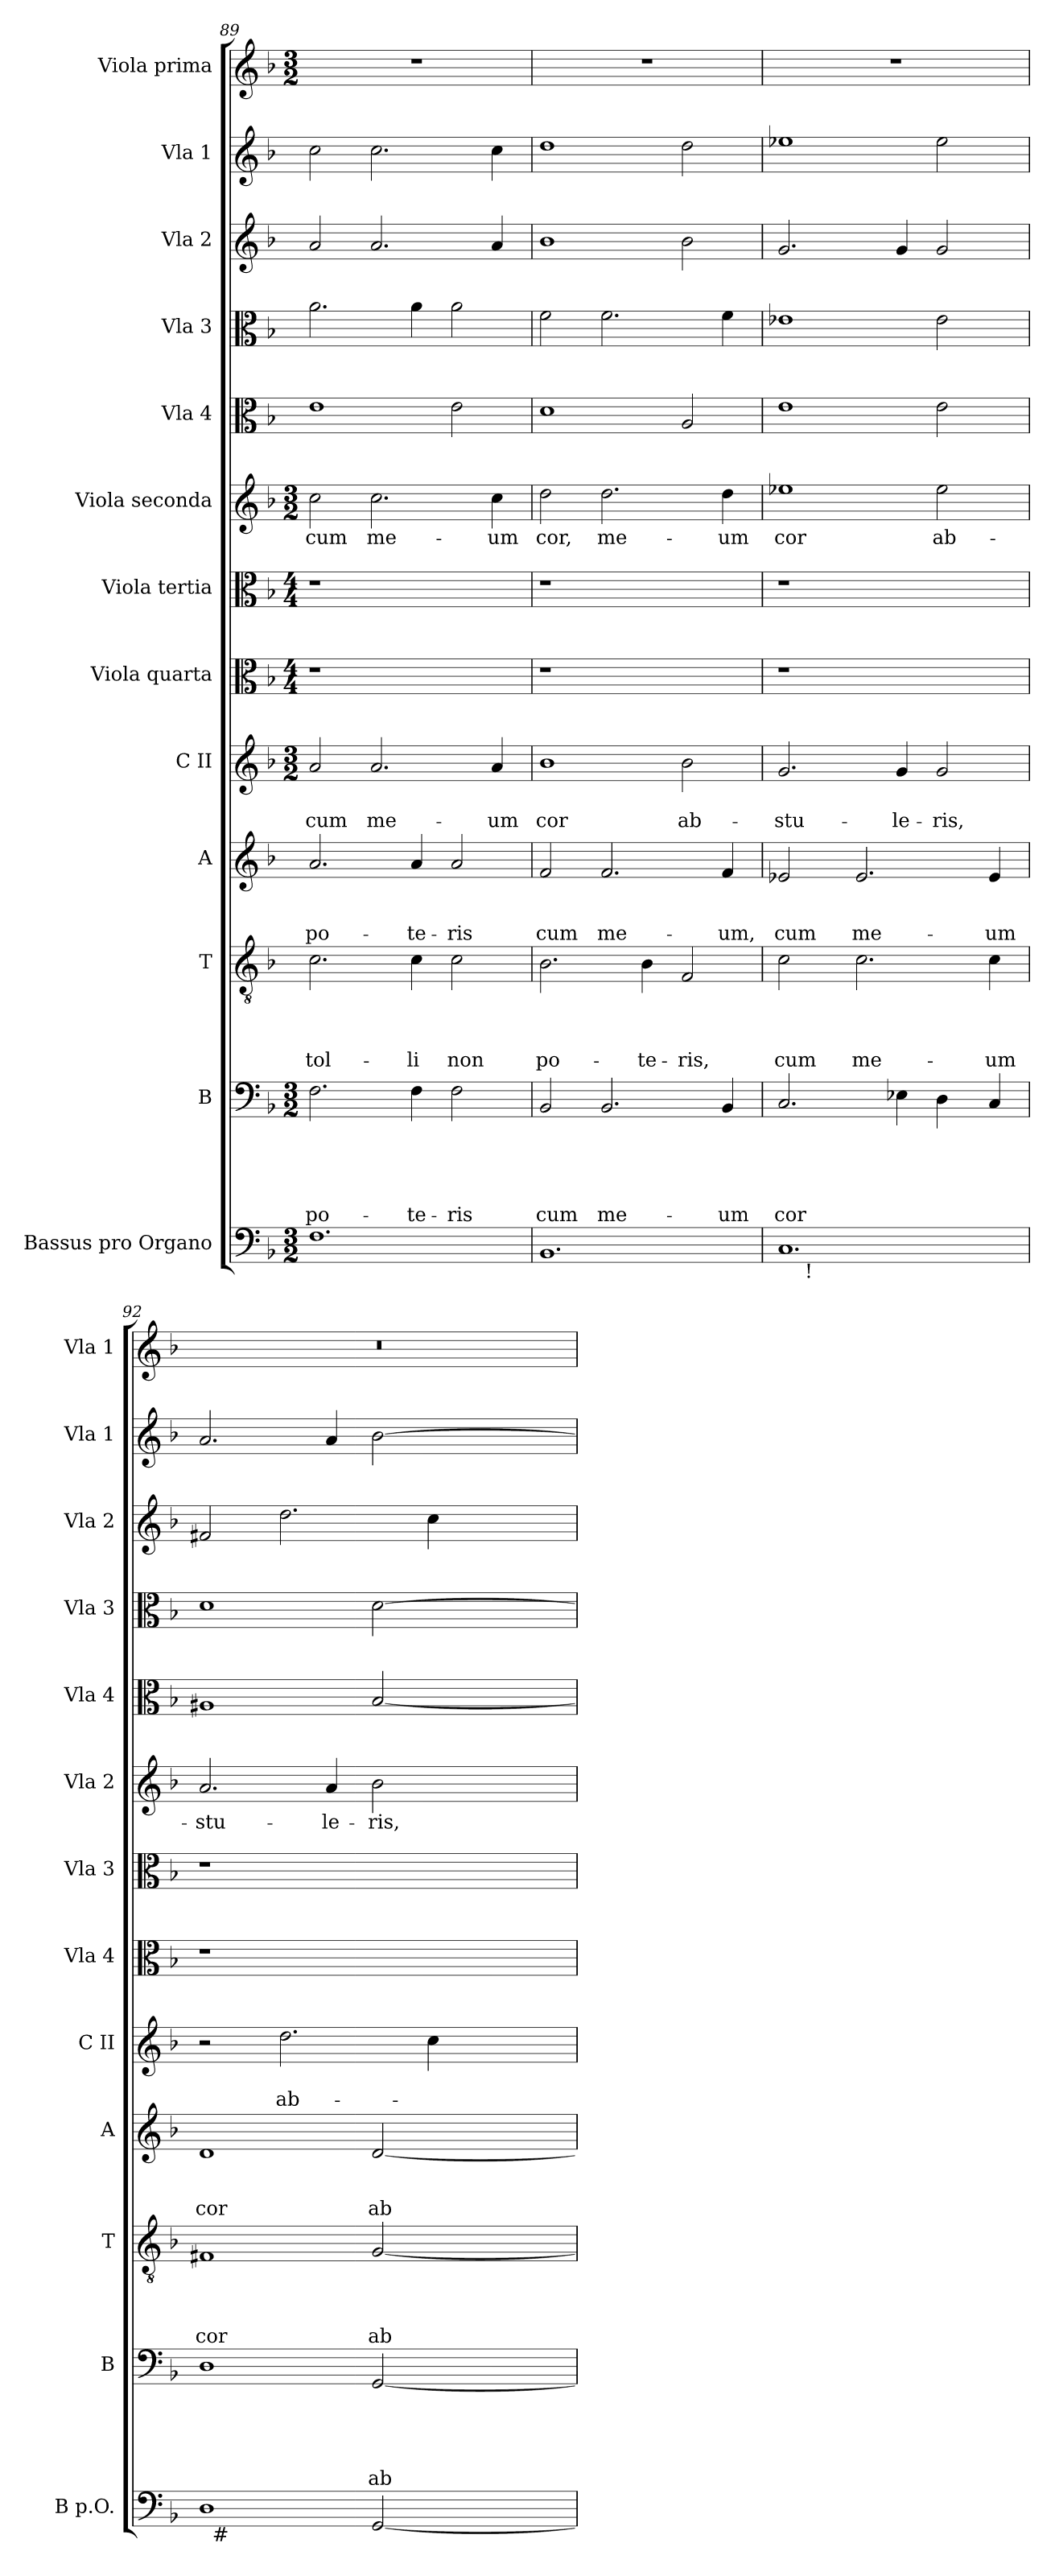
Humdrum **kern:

**kern	**kern	**text	**text	**text	**text	**text	**kern	**text	**text	**text	**text	**kern	**text	**text	**text	**kern	**text	**text	**kern	**kern	**kern	**text	**kern	**kern	**kern	**kern	**kern
*part13	*part12	*part12	*part12	*part12	*part12	*part12	*part11	*part11	*part11	*part11	*part11	*part10	*part10	*part10	*part10	*part9	*part9	*part9	*part8	*part7	*part6	*part6	*part5	*part4	*part3	*part2	*part1
*staff13	*staff12	*staff12	*staff12	*staff12	*staff12	*staff12	*staff11	*staff11	*staff11	*staff11	*staff11	*staff10	*staff10	*staff10	*staff10	*staff9	*staff9	*staff9	*staff8	*staff7	*staff6	*staff6	*staff5	*staff4	*staff3	*staff2	*staff1
*I"Bassus pro Organo	*I"B	*	*	*	*	*	*I"T	*	*	*	*	*I"A	*	*	*	*I"C II	*	*	*I"Viola quarta	*I"Viola tertia	*I"Viola seconda	*	*I"Vla 4	*I"Vla 3	*I"Vla 2	*I"Vla 1	*I"Viola prima
*I'B p.O.	*I'B	*	*	*	*	*	*I'T	*	*	*	*	*I'A	*	*	*	*I'C II	*	*	*I'Vla 4	*I'Vla 3	*I'Vla 2	*	*I'Vla 4	*I'Vla 3	*I'Vla 2	*I'Vla 1	*I'Vla 1
*clefF4	*clefF4	*	*	*	*	*	*clefGv2	*	*	*	*	*clefG2	*	*	*	*clefG2	*	*	*clefC3	*clefC3	*clefG2	*	*clefC3	*clefC3	*clefG2	*clefG2	*clefG2
*k[b-]	*k[b-]	*	*	*	*	*	*k[b-]	*	*	*	*	*k[b-]	*	*	*	*k[b-]	*	*	*k[b-]	*k[b-]	*k[b-]	*	*k[b-]	*k[b-]	*k[b-]	*k[b-]	*k[b-]
*F:	*F:	*	*	*	*	*	*F:	*	*	*	*	*F:	*	*	*	*F:	*	*	*F:	*F:	*F:	*	*F:	*F:	*F:	*F:	*F:
*M3/2	*M3/2	*	*	*	*	*	*	*	*	*	*	*	*	*	*	*M3/2	*	*	*M4/4	*M4/4	*M3/2	*	*	*	*	*	*M3/2
=89	=89	=89	=89	=89	=89	=89	=89	=89	=89	=89	=89	=89	=89	=89	=89	=89	=89	=89	=89	=89	=89	=89	=89	=89	=89	=89	=89
!	!	!	!	!	!	!LO:LY:b	!	!	!	!	!LO:LY:b	!	!	!	!LO:LY:b	!	!	!LO:LY:b	!	!	!	!LO:LY:b	!	!	!	!	!
1.F	2.F\	.	.	.	.	po-	2.c\	.	.	.	tol-	2.a/	.	.	po-	2a/	.	cum	1r	1r	2cc\	cum	1e	2.a\	2a/	2cc\	1.r
!	!	!	!	!	!	!	!	!	!	!	!	!	!	!	!	!	!	!LO:LY:b	!	!	!	!LO:LY:b	!	!	!	!	!
.	.	.	.	.	.	.	.	.	.	.	.	.	.	.	.	2.a/	.	me-	.	.	2.cc\	me-	.	.	2.a/	2.cc\	.
!	!	!	!	!	!	!LO:LY:b	!	!	!	!	!LO:LY:b	!	!	!	!LO:LY:b	!	!	!	!	!	!	!	!	!	!	!	!
.	4F\	.	.	.	.	-te-	4c\	.	.	.	-li	4a/	.	.	-te-	.	.	.	.	.	.	.	.	4a\	.	.	.
!	!	!	!	!	!	!LO:LY:b	!	!	!	!	!LO:LY:b	!	!	!	!LO:LY:b	!	!	!	!	!	!	!	!	!	!	!	!
.	2F\	.	.	.	.	-ris	2c\	.	.	.	non	2a/	.	.	-ris	.	.	.	2ryy	2ryy	.	.	2e\	2a\	.	.	.
!	!	!	!	!	!	!	!	!	!	!	!	!	!	!	!	!	!	!LO:LY:b	!	!	!	!LO:LY:b	!	!	!	!	!
.	.	.	.	.	.	.	.	.	.	.	.	.	.	.	.	4a/	.	-um	.	.	4cc\	-um	.	.	4a/	4cc\	.
!!LO:PB:g=z
=90	=90	=90	=90	=90	=90	=90	=90	=90	=90	=90	=90	=90	=90	=90	=90	=90	=90	=90	=90	=90	=90	=90	=90	=90	=90	=90	=90
!	!	!	!	!	!	!LO:LY:b	!	!	!	!	!LO:LY:b	!	!	!	!LO:LY:b	!	!	!LO:LY:b	!	!	!	!LO:LY:b	!	!	!	!	!
1.BB-	2BB-/	.	.	.	.	cum	2.B-\	.	.	.	po-	2f/	.	.	cum	1b-	.	cor	1r	1r	2dd\	cor,	1d	2f\	1b-	1dd	1.r
!	!	!	!	!	!	!LO:LY:b	!	!	!	!	!	!	!	!	!LO:LY:b	!	!	!	!	!	!	!LO:LY:b	!	!	!	!	!
.	2.BB-/	.	.	.	.	me-	.	.	.	.	.	2.f/	.	.	me-	.	.	.	.	.	2.dd\	me-	.	2.f\	.	.	.
!	!	!	!	!	!	!	!	!	!	!	!LO:LY:b	!	!	!	!	!	!	!	!	!	!	!	!	!	!	!	!
.	.	.	.	.	.	.	4B-\	.	.	.	-te-	.	.	.	.	.	.	.	.	.	.	.	.	.	.	.	.
!	!	!	!	!	!	!	!	!	!	!	!LO:LY:b	!	!	!	!	!	!	!LO:LY:b	!	!	!	!	!	!	!	!	!
.	.	.	.	.	.	.	2F/	.	.	.	-ris,	.	.	.	.	2b-\	.	ab-	2ryy	2ryy	.	.	2A/	.	2b-\	2dd\	.
!	!	!	!	!	!	!LO:LY:b	!	!	!	!	!	!	!	!	!LO:LY:b	!	!	!	!	!	!	!LO:LY:b	!	!	!	!	!
.	4BB-/	.	.	.	.	-um	.	.	.	.	.	4f/	.	.	-um,	.	.	.	.	.	4dd\	-um	.	4f\	.	.	.
=91	=91	=91	=91	=91	=91	=91	=91	=91	=91	=91	=91	=91	=91	=91	=91	=91	=91	=91	=91	=91	=91	=91	=91	=91	=91	=91	=91
!	!	!	!	!	!	!LO:LY:b	!	!	!	!	!LO:LY:b	!	!	!	!LO:LY:b	!	!	!LO:LY:b	!	!	!	!LO:LY:b	!	!	!	!	!
*^	*	*	*	*	*	*	*	*	*	*	*	*	*	*	*	*	*	*	*	*	*	*	*	*	*	*	*
1.C	8ryy	2.C/	.	.	.	.	cor	2c\	.	.	.	cum	2e-X/	.	.	cum	2.g/	.	-stu-	1r	1r	1ee-X	cor	1e	1e-X	2.g/	1ee-X	1.r
!	!LO:TX:b:t=!	!	!	!	!	!	!	!	!	!	!	!	!	!	!	!	!	!	!	!	!	!	!	!	!	!	!	!
.	1ryy	.	.	.	.	.	.	.	.	.	.	.	.	.	.	.	.	.	.	.	.	.	.	.	.	.	.	.
!	!	!	!	!	!	!	!	!	!	!	!	!LO:LY:b	!	!	!	!LO:LY:b	!	!	!	!	!	!	!	!	!	!	!	!
.	.	.	.	.	.	.	.	2.c\	.	.	.	me-	2.e-/	.	.	me-	.	.	.	.	.	.	.	.	.	.	.	.
!	!	!	!	!	!	!	!	!	!	!	!	!	!	!	!	!	!	!	!LO:LY:b	!	!	!	!	!	!	!	!	!
.	.	4E-X\	.	.	.	.	.	.	.	.	.	.	.	.	.	.	4g/	.	-le-	.	.	.	.	.	.	4g/	.	.
!	!	!	!	!	!	!	!	!	!	!	!	!	!	!	!	!	!	!	!LO:LY:b	!	!	!	!LO:LY:b	!	!	!	!	!
.	.	4D\	.	.	.	.	.	.	.	.	.	.	.	.	.	.	2g/	.	-ris,	2ryy	2ryy	2ee-\	ab-	2e\	2e-\	2g/	2ee-\	.
.	4.ryy	.	.	.	.	.	.	.	.	.	.	.	.	.	.	.	.	.	.	.	.	.	.	.	.	.	.	.
!	!	!	!	!	!	!	!	!	!	!	!	!LO:LY:b	!	!	!	!LO:LY:b	!	!	!	!	!	!	!	!	!	!	!	!
.	.	4C/	.	.	.	.	.	4c\	.	.	.	-um	4e-/	.	.	-um	.	.	.	.	.	.	.	.	.	.	.	.
=92	=92	=92	=92	=92	=92	=92	=92	=92	=92	=92	=92	=92	=92	=92	=92	=92	=92	=92	=92	=92	=92	=92	=92	=92	=92	=92	=92	=92
!	!	!	!	!	!	!	!	!	!	!	!	!LO:LY:b	!	!	!	!LO:LY:b	!	!	!	!	!	!	!LO:LY:b	!	!	!	!	!
1D	32ryy	1D	.	.	.	.	.	1F#X	.	.	.	cor	1d	.	.	cor	2r	.	.	1r	1r	2.a/	-stu-	1A#X	1d	2f#X/	2.a/	1.r
!	!LO:TX:b:t=#	!	!	!	!	!	!	!	!	!	!	!	!	!	!	!	!	!	!	!	!	!	!	!	!	!	!	!
.	1ryy	.	.	.	.	.	.	.	.	.	.	.	.	.	.	.	.	.	.	.	.	.	.	.	.	.	.	.
!	!	!	!	!	!	!	!	!	!	!	!	!	!	!	!	!	!	!	!LO:LY:b	!	!	!	!	!	!	!	!	!
.	.	.	.	.	.	.	.	.	.	.	.	.	.	.	.	.	2.dd\	.	ab-	.	.	.	.	.	.	2.dd\	.	.
!	!	!	!	!	!	!	!	!	!	!	!	!	!	!	!	!	!	!	!	!	!	!	!LO:LY:b	!	!	!	!	!
.	.	.	.	.	.	.	.	.	.	.	.	.	.	.	.	.	.	.	.	.	.	4a/	-le-	.	.	.	4a/	.
!	!	!	!	!	!	!	!LO:LY:b	!	!	!	!	!LO:LY:b	!	!	!	!LO:LY:b	!	!	!	!	!	!	!LO:LY:b	!	!	!	!	!
[<2GG/	.	[<2GG/	.	.	.	.	ab-	[<2G/	.	.	.	ab-	[<2d/	.	.	ab-	.	.	.	2ryy	2ryy	2b-\	-ris,	[<2B-/	[>2d\	.	[>2b-\	.
.	4...ryy	.	.	.	.	.	.	.	.	.	.	.	.	.	.	.	.	.	.	.	.	.	.	.	.	.	.	.
.	.	.	.	.	.	.	.	.	.	.	.	.	.	.	.	.	4cc\	.	.	.	.	.	.	.	.	4cc\	.	.
*v	*v	*	*	*	*	*	*	*	*	*	*	*	*	*	*	*	*	*	*	*	*	*	*	*	*	*	*	*
=	=	=	=	=	=	=	=	=	=	=	=	=	=	=	=	=	=	=	=	=	=	=	=	=	=	=	=
*-	*-	*-	*-	*-	*-	*-	*-	*-	*-	*-	*-	*-	*-	*-	*-	*-	*-	*-	*-	*-	*-	*-	*-	*-	*-	*-	*-
